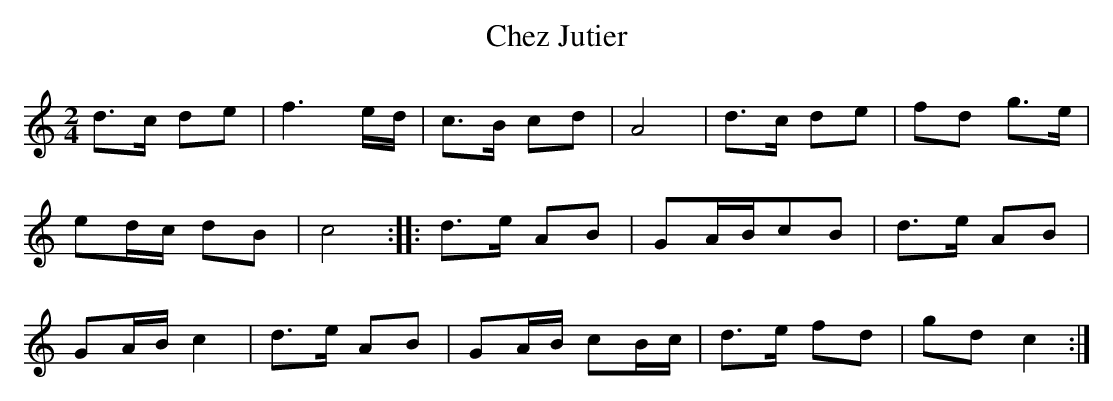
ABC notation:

X:1
T:Chez Jutier
L:1/8
M:2/4
K:C major
d>c de | f3 e/d/ | c>B cd | A4 | d>c de | fd g>e |
ed/c/ dB | c4:: d>e AB| GA/B/cB | d>e AB |
GA/B/ c2 | d>e AB | GA/B/ cB/c/ | d>e fd | gd c2:|
